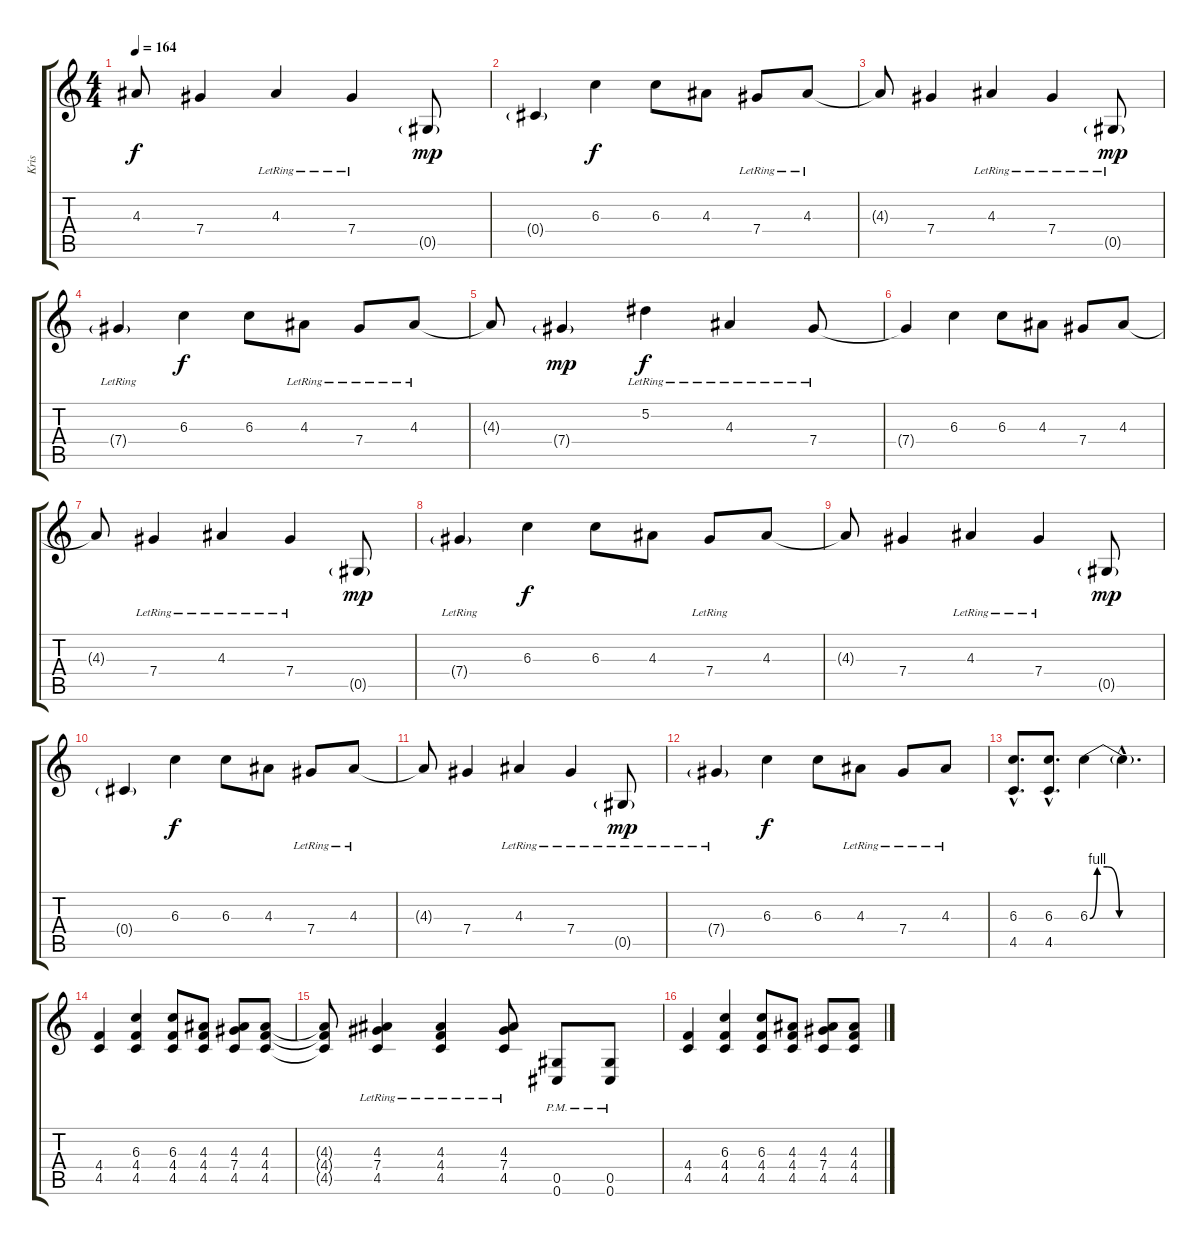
\track ("Kris" "Kris") {instrument distortionguitar}
\staff {score tabs}
\tuning (Eb4 Bb3 Gb3 Db3 Ab2 Db2) {hide}
\ts (4 4)
\tempo 164
\clef g2
\ks c
4.3{t}.8{dy f} 7.4.4 4.3{lr}.4 7.4{lr}.4 0.5{g}.8{dy mp} |
0.4{g}.4 6.3.4{dy f instrument electricguitarjazz} 6.3.8 4.3.8 7.4{lr}.8 4.3{lr}.8 |
4.3{t}.8 7.4.4 4.3{lr}.4 7.4{lr}.4 0.5{g lr}.8{dy mp} |
7.4{g lr}.4 6.3.4{dy f instrument electricguitarjazz} 6.3.8 4.3{lr}.8 7.4{lr}.8 4.3{lr}.8 |
4.3{t}.8 7.4{g}.4{dy mp} 5.2{lr}.4{dy f} 4.3{lr}.4 7.4{lr}.8 |
7.4{t}.4 6.3.4{instrument electricguitarjazz} 6.3.8 4.3.8 7.4.8 4.3.8 |
4.3{t}.8 7.4{lr}.4 4.3{lr}.4 7.4{lr}.4 0.5{g}.8{dy mp} |
7.4{g lr}.4 6.3.4{dy f instrument electricguitarjazz} 6.3.8 4.3.8 7.4{lr}.8 4.3.8 |
4.3{t}.8 7.4.4 4.3{lr}.4 7.4{lr}.4 0.5{g}.8{dy mp} |
0.4{g}.4 6.3.4{dy f instrument electricguitarjazz} 6.3.8 4.3.8 7.4{lr}.8 4.3{lr}.8 |
4.3{t}.8 7.4.4 4.3{lr}.4 7.4{lr}.4 0.5{g lr}.8{dy mp} |
7.4{g lr}.4 6.3.4{dy f instrument electricguitarjazz} 6.3.8 4.3{lr}.8 7.4{lr}.8 4.3{lr}.8 |
(6.3{hac} 4.5{hac}).8{d instrument distortionguitar} (6.3{hac} 4.5{hac}).8{d} 6.3{be (custom 0 0 6 4 14 4 24 0 60 0)}.4 6.3{hac t}.4{d} |
(4.4 4.5).4 (6.3 4.4 4.5).4 (6.3 4.4 4.5).8 (4.3 4.4 4.5).8 (4.3 7.4 4.5).8 (4.3 4.4 4.5).8 |
(4.3{t} 4.4{t} 4.5{t}).8 (4.3 7.4{lr} 4.5).4 (4.3{lr} 4.4 4.5).4 (4.3 7.4{lr} 4.5).8 (0.5{pm} 0.6{pm}).8 (0.5{pm} 0.6{pm}).8 |
(4.4 4.5).4 (6.3 4.4 4.5).4 (6.3 4.4 4.5).8 (4.3 4.4 4.5).8 (4.3 7.4 4.5).8 (4.3 4.4 4.5).8
